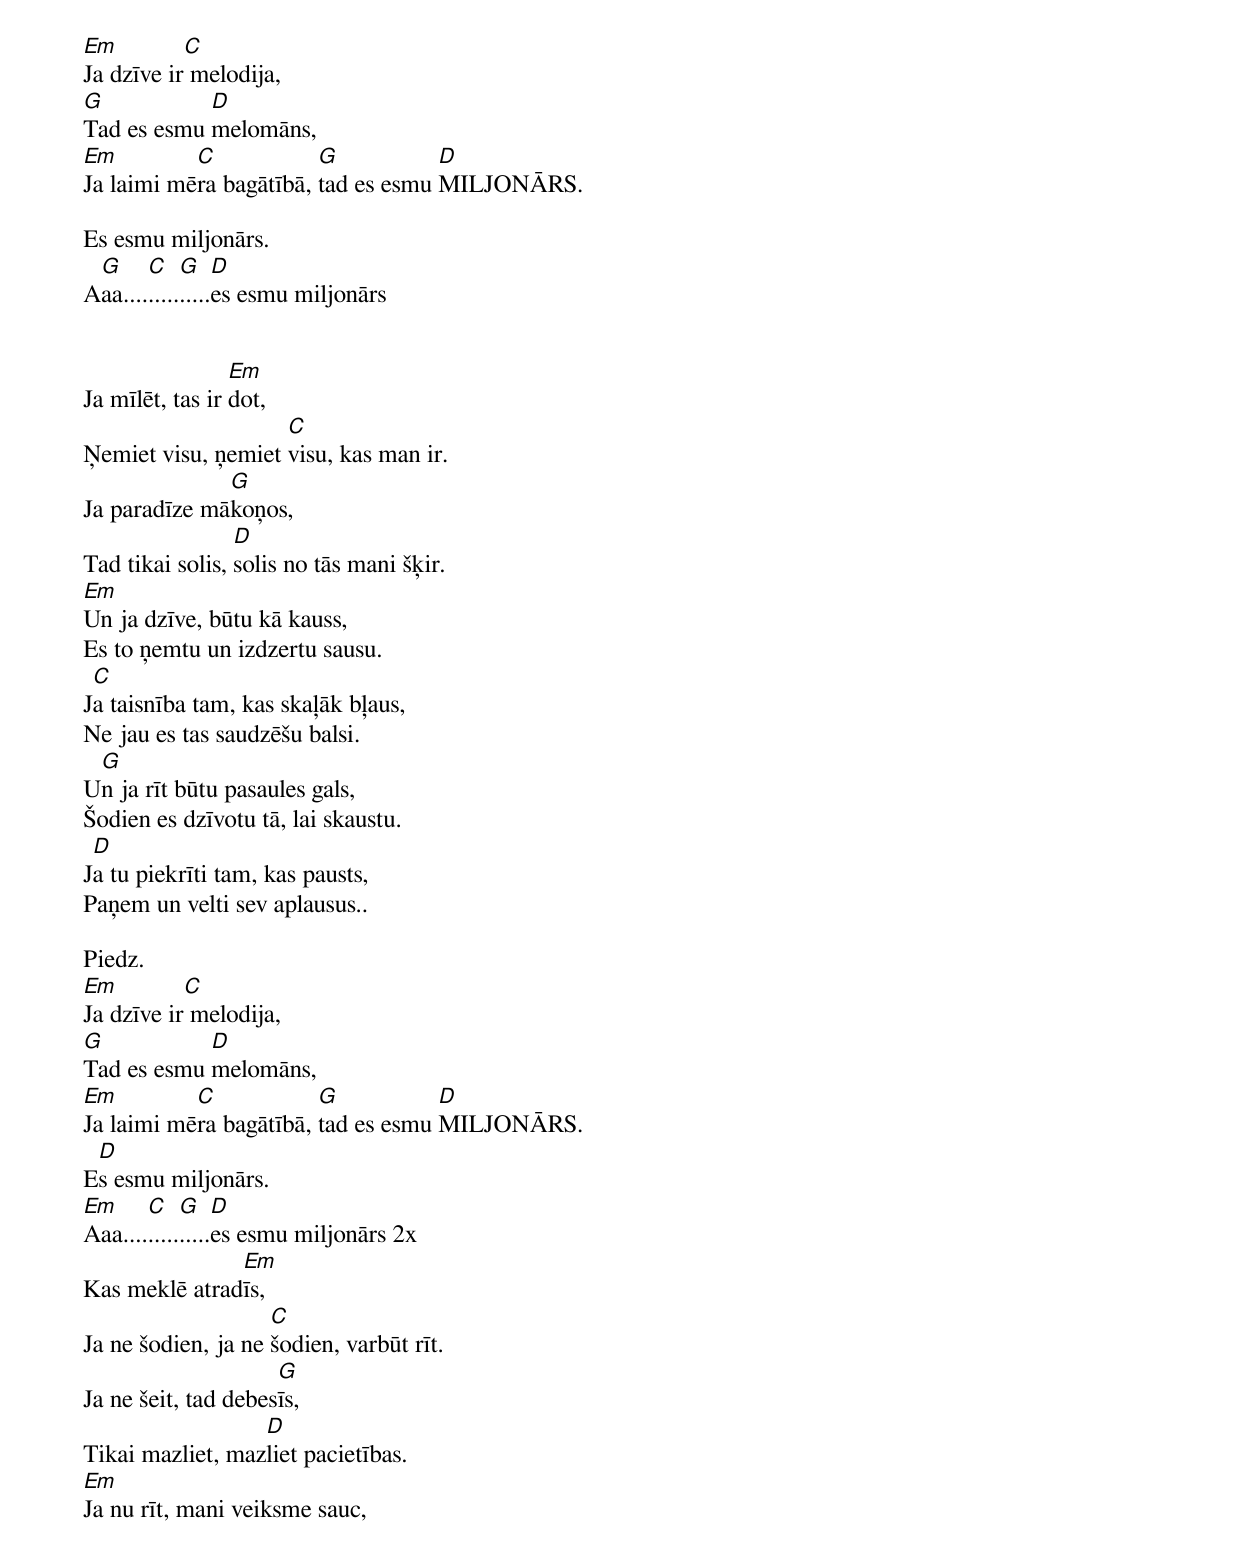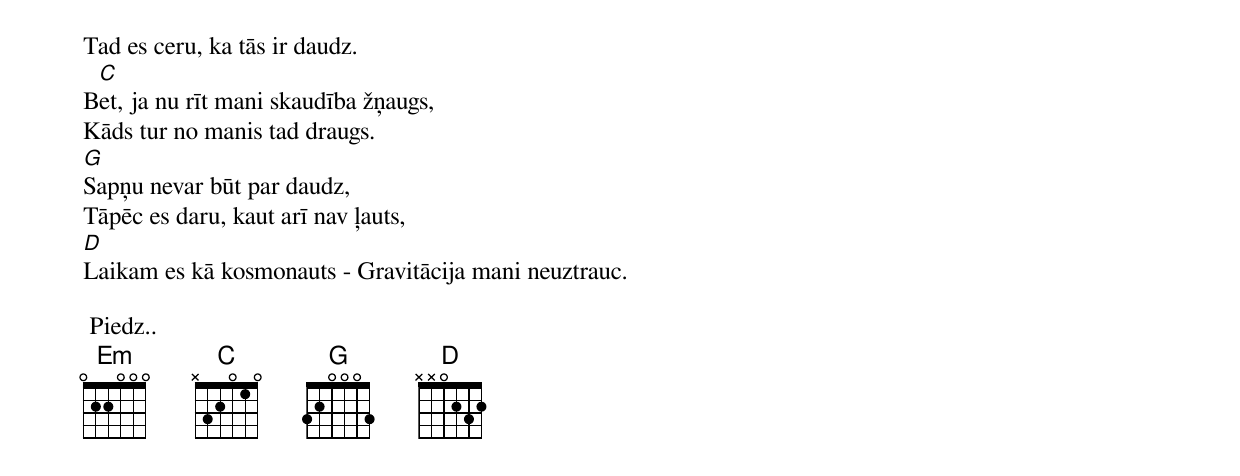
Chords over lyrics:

Em         C
Ja dzīve ir melodija,
G           D
Tad es esmu melomāns,
Em         C            G           D
Ja laimi mēra bagātībā, tad es esmu MILJONĀRS.

Es esmu miljonārs.
 G     C    G    D
Aaa..............es esmu miljonārs


                 Em
Ja mīlēt, tas ir dot,
                    C
Ņemiet visu, ņemiet visu, kas man ir.
              G
Ja paradīze mākoņos,
                 D
Tad tikai solis, solis no tās mani šķir.
Em
Un ja dzīve, būtu kā kauss,
Es to ņemtu un izdzertu sausu.
 C
Ja taisnība tam, kas skaļāk bļaus,
Ne jau es tas saudzēšu balsi.
 G
Un ja rīt būtu pasaules gals,
Šodien es dzīvotu tā, lai skaustu.
 D
Ja tu piekrīti tam, kas pausts,
Paņem un velti sev aplausus..

Piedz.
Em         C
Ja dzīve ir melodija,
G           D
Tad es esmu melomāns,
Em         C            G           D
Ja laimi mēra bagātībā, tad es esmu MILJONĀRS.
 D
Es esmu miljonārs.
Em     C    G    D
Aaa..............es esmu miljonārs 2x
               Em
Kas meklē atradīs,
                    C
Ja ne šodien, ja ne šodien, varbūt rīt.
                     G
Ja ne šeit, tad debesīs,
                  D
Tikai mazliet, mazliet pacietības.
Em
Ja nu rīt, mani veiksme sauc,
Tad es ceru, ka tās ir daudz.
 C
Bet, ja nu rīt mani skaudība žņaugs,
Kāds tur no manis tad draugs.
G
Sapņu nevar būt par daudz,
Tāpēc es daru, kaut arī nav ļauts,
D
Laikam es kā kosmonauts - Gravitācija mani neuztrauc.

 Piedz..
